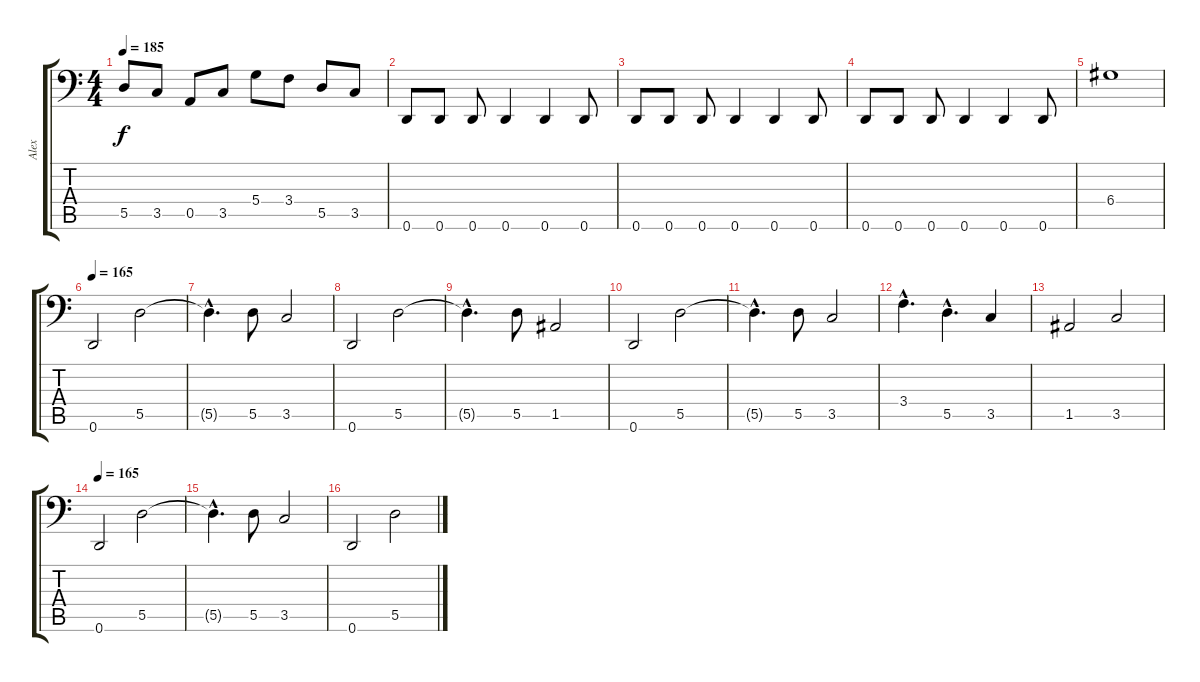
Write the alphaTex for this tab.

\track ("Alex" "Alex") {instrument slapbass2}
\staff {score tabs}
\tuning (E3 B2 G2 D2 A1 D1) {hide}
\ts (4 4)
\tempo 185
\clef f4
\ks c
5.5.8{dy f} 3.5.8 0.5.8 3.5.8 5.4.8 3.4.8 5.5.8 3.5.8 |
0.6.8 0.6.8 0.6.8 0.6.4 0.6.4 0.6.8 |
0.6.8 0.6.8 0.6.8 0.6.4 0.6.4 0.6.8 |
0.6.8 0.6.8 0.6.8 0.6.4 0.6.4 0.6.8 |
6.4.1 |
\tempo 165
0.6.2 5.5.2 |
5.5{hac t}.4{d} 5.5.8 3.5.2 |
0.6.2 5.5.2 |
5.5{hac t}.4{d} 5.5.8 1.5.2 |
0.6.2 5.5.2 |
5.5{hac t}.4{d} 5.5.8 3.5.2 |
3.4{hac}.4{d} 5.5{hac}.4{d} 3.5.4 |
1.5.2 3.5.2 |
\tempo 165
0.6.2 5.5.2 |
5.5{hac t}.4{d} 5.5.8 3.5.2 |
0.6.2 5.5.2
